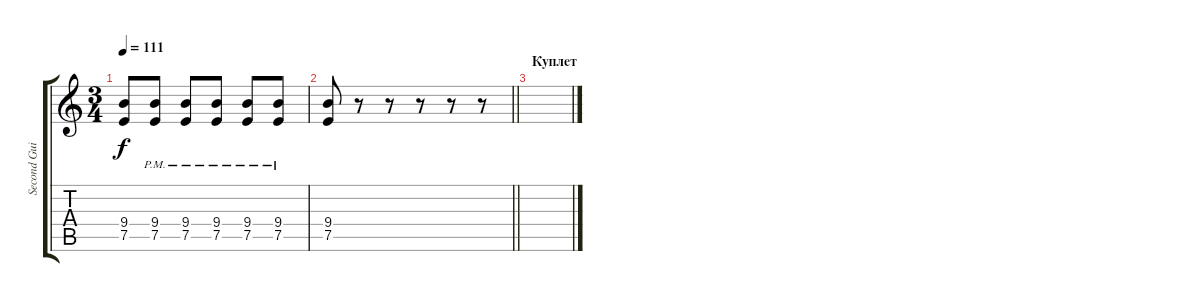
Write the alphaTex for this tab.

\track ("Second Guitar" "Second Gui") {instrument overdrivenguitar}
\staff {score tabs}
\tuning (E4 B3 G3 D3 A2 E2) {hide}
\ts (3 4)
\tempo 111
\clef g2
\ks c
(9.4 7.5).8{dy f} (9.4{pm} 7.5{pm}).8 (9.4{pm} 7.5{pm}).8 (9.4{pm} 7.5{pm}).8 (9.4{pm} 7.5{pm}).8 (9.4{pm} 7.5{pm}).8 |
\barLineRight lightlight
(9.4 7.5).8 r.8 r.8 r.8 r.8 r.8 |
\section ("" "Куплет")
